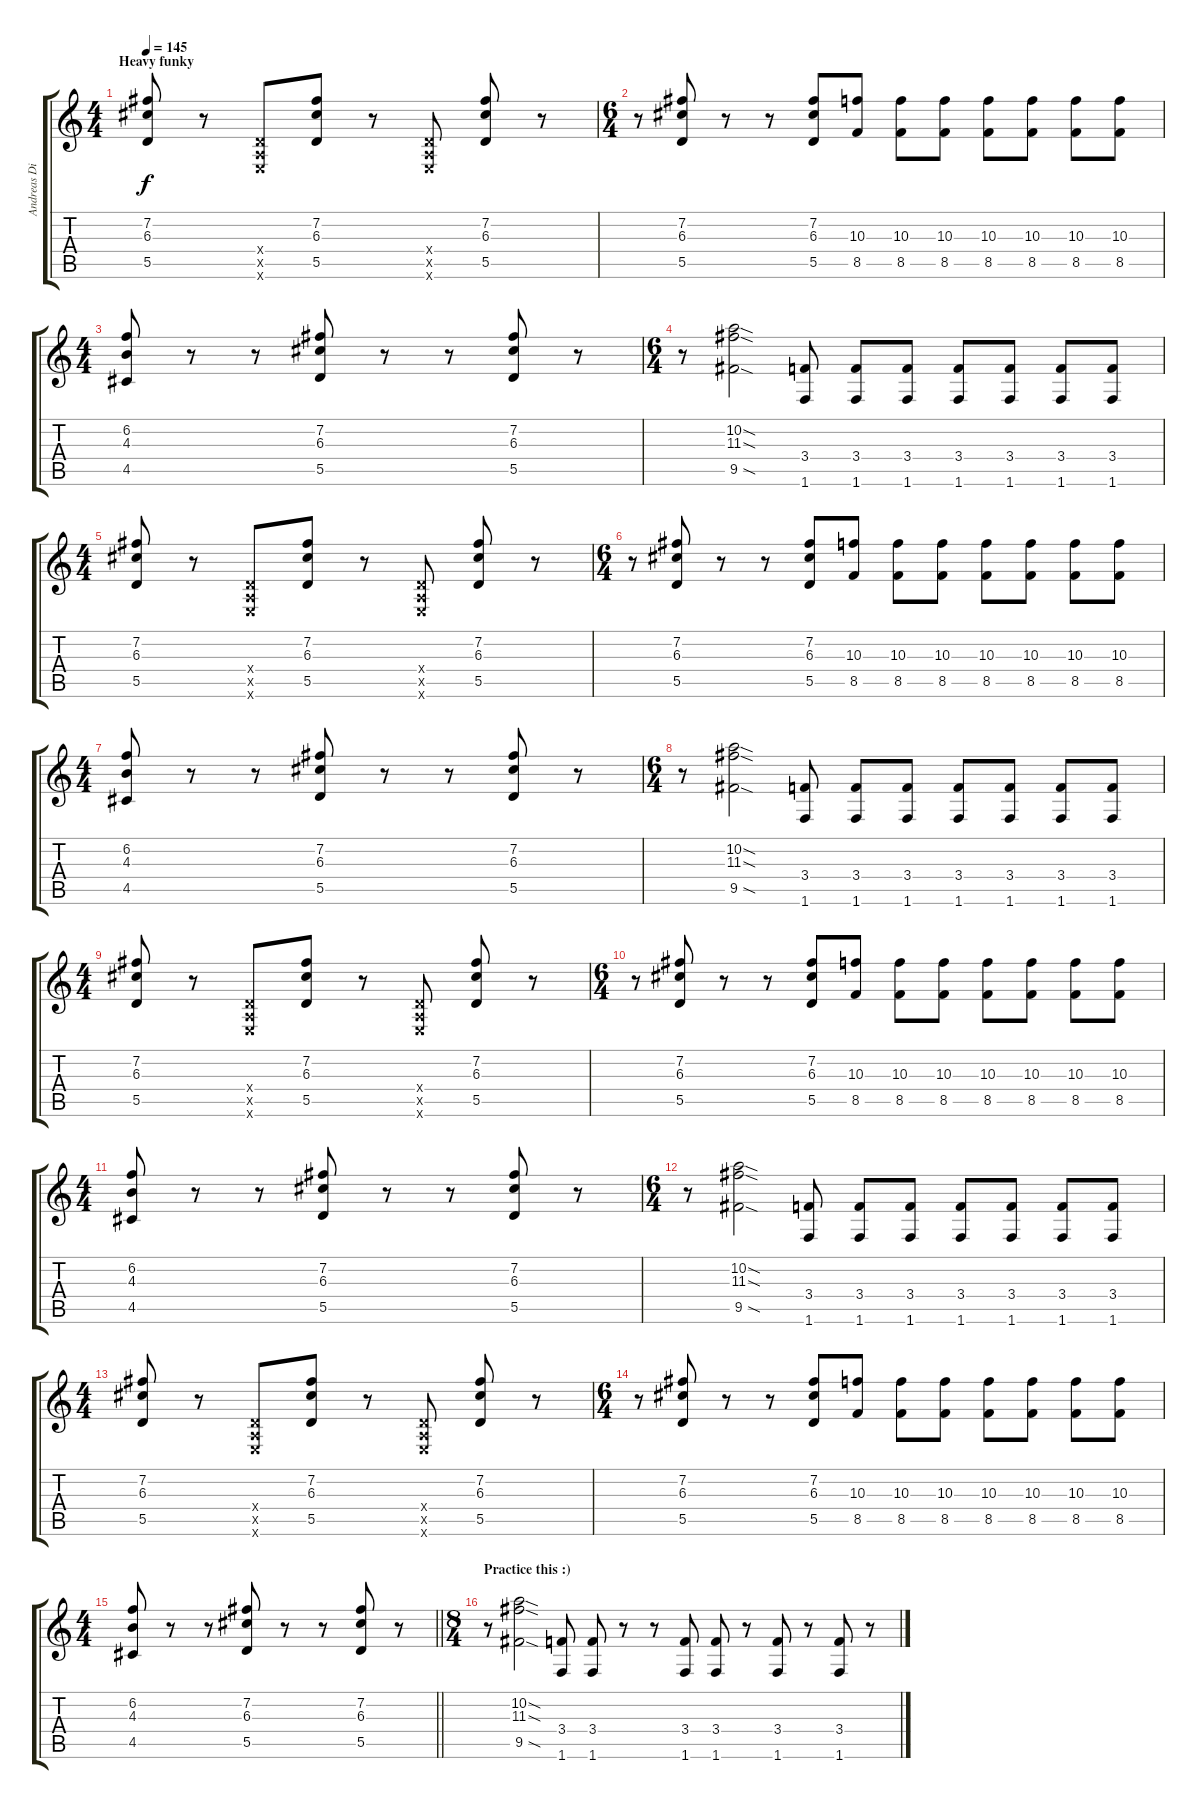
\track ("Andreas Dist" "Andreas Di") {instrument overdrivenguitar}
\staff {score tabs}
\tuning (E4 B3 G3 D3 A2 E2) {hide}
\ts (4 4)
\section ("" "Heavy funky")
\tempo 145
\clef g2
\ks c
(7.2 6.3 5.5).8{dy f} r.8 (0.4{x} 0.5{x} 0.6{x}).8 (7.2 6.3 5.5).8 r.8 (0.4{x} 0.5{x} 0.6{x}).8 (7.2 6.3 5.5).8 r.8 |
\ts (6 4)
r.8 (7.2 6.3 5.5).8 r.8 r.8 (7.2 6.3 5.5).8 (10.3 8.5).8 (10.3 8.5).8 (10.3 8.5).8 (10.3 8.5).8 (10.3 8.5).8 (10.3 8.5).8 (10.3 8.5).8 |
\ts (4 4)
(6.2 4.3 4.5).8 r.8 r.8 (7.2 6.3 5.5).8 r.8 r.8 (7.2 6.3 5.5).8 r.8 |
\ts (6 4)
r.8 (10.2{sod} 11.3{sod} 9.5{sod}).2 (3.4 1.6).8 (3.4 1.6).8 (3.4 1.6).8 (3.4 1.6).8 (3.4 1.6).8 (3.4 1.6).8 (3.4 1.6).8 |
\ts (4 4)
(7.2 6.3 5.5).8 r.8 (0.4{x} 0.5{x} 0.6{x}).8 (7.2 6.3 5.5).8 r.8 (0.4{x} 0.5{x} 0.6{x}).8 (7.2 6.3 5.5).8 r.8 |
\ts (6 4)
r.8 (7.2 6.3 5.5).8 r.8 r.8 (7.2 6.3 5.5).8 (10.3 8.5).8 (10.3 8.5).8 (10.3 8.5).8 (10.3 8.5).8 (10.3 8.5).8 (10.3 8.5).8 (10.3 8.5).8 |
\ts (4 4)
(6.2 4.3 4.5).8 r.8 r.8 (7.2 6.3 5.5).8 r.8 r.8 (7.2 6.3 5.5).8 r.8 |
\ts (6 4)
r.8 (10.2{sod} 11.3{sod} 9.5{sod}).2 (3.4 1.6).8 (3.4 1.6).8 (3.4 1.6).8 (3.4 1.6).8 (3.4 1.6).8 (3.4 1.6).8 (3.4 1.6).8 |
\ts (4 4)
(7.2 6.3 5.5).8 r.8 (0.4{x} 0.5{x} 0.6{x}).8 (7.2 6.3 5.5).8 r.8 (0.4{x} 0.5{x} 0.6{x}).8 (7.2 6.3 5.5).8 r.8 |
\ts (6 4)
r.8 (7.2 6.3 5.5).8 r.8 r.8 (7.2 6.3 5.5).8 (10.3 8.5).8 (10.3 8.5).8 (10.3 8.5).8 (10.3 8.5).8 (10.3 8.5).8 (10.3 8.5).8 (10.3 8.5).8 |
\ts (4 4)
(6.2 4.3 4.5).8 r.8 r.8 (7.2 6.3 5.5).8 r.8 r.8 (7.2 6.3 5.5).8 r.8 |
\ts (6 4)
r.8 (10.2{sod} 11.3{sod} 9.5{sod}).2 (3.4 1.6).8 (3.4 1.6).8 (3.4 1.6).8 (3.4 1.6).8 (3.4 1.6).8 (3.4 1.6).8 (3.4 1.6).8 |
\ts (4 4)
(7.2 6.3 5.5).8 r.8 (0.4{x} 0.5{x} 0.6{x}).8 (7.2 6.3 5.5).8 r.8 (0.4{x} 0.5{x} 0.6{x}).8 (7.2 6.3 5.5).8 r.8 |
\ts (6 4)
r.8 (7.2 6.3 5.5).8 r.8 r.8 (7.2 6.3 5.5).8 (10.3 8.5).8 (10.3 8.5).8 (10.3 8.5).8 (10.3 8.5).8 (10.3 8.5).8 (10.3 8.5).8 (10.3 8.5).8 |
\ts (4 4)
\barLineRight lightlight
(6.2 4.3 4.5).8 r.8 r.8 (7.2 6.3 5.5).8 r.8 r.8 (7.2 6.3 5.5).8 r.8 |
\ts (8 4)
\section ("" "Practice this :)")
r.8 (10.2{sod} 11.3{sod} 9.5{sod}).2 (3.4 1.6).8 (3.4 1.6).8 r.8 r.8 (3.4 1.6).8 (3.4 1.6).8 r.8 (3.4 1.6).8 r.8 (3.4 1.6).8 r.8
